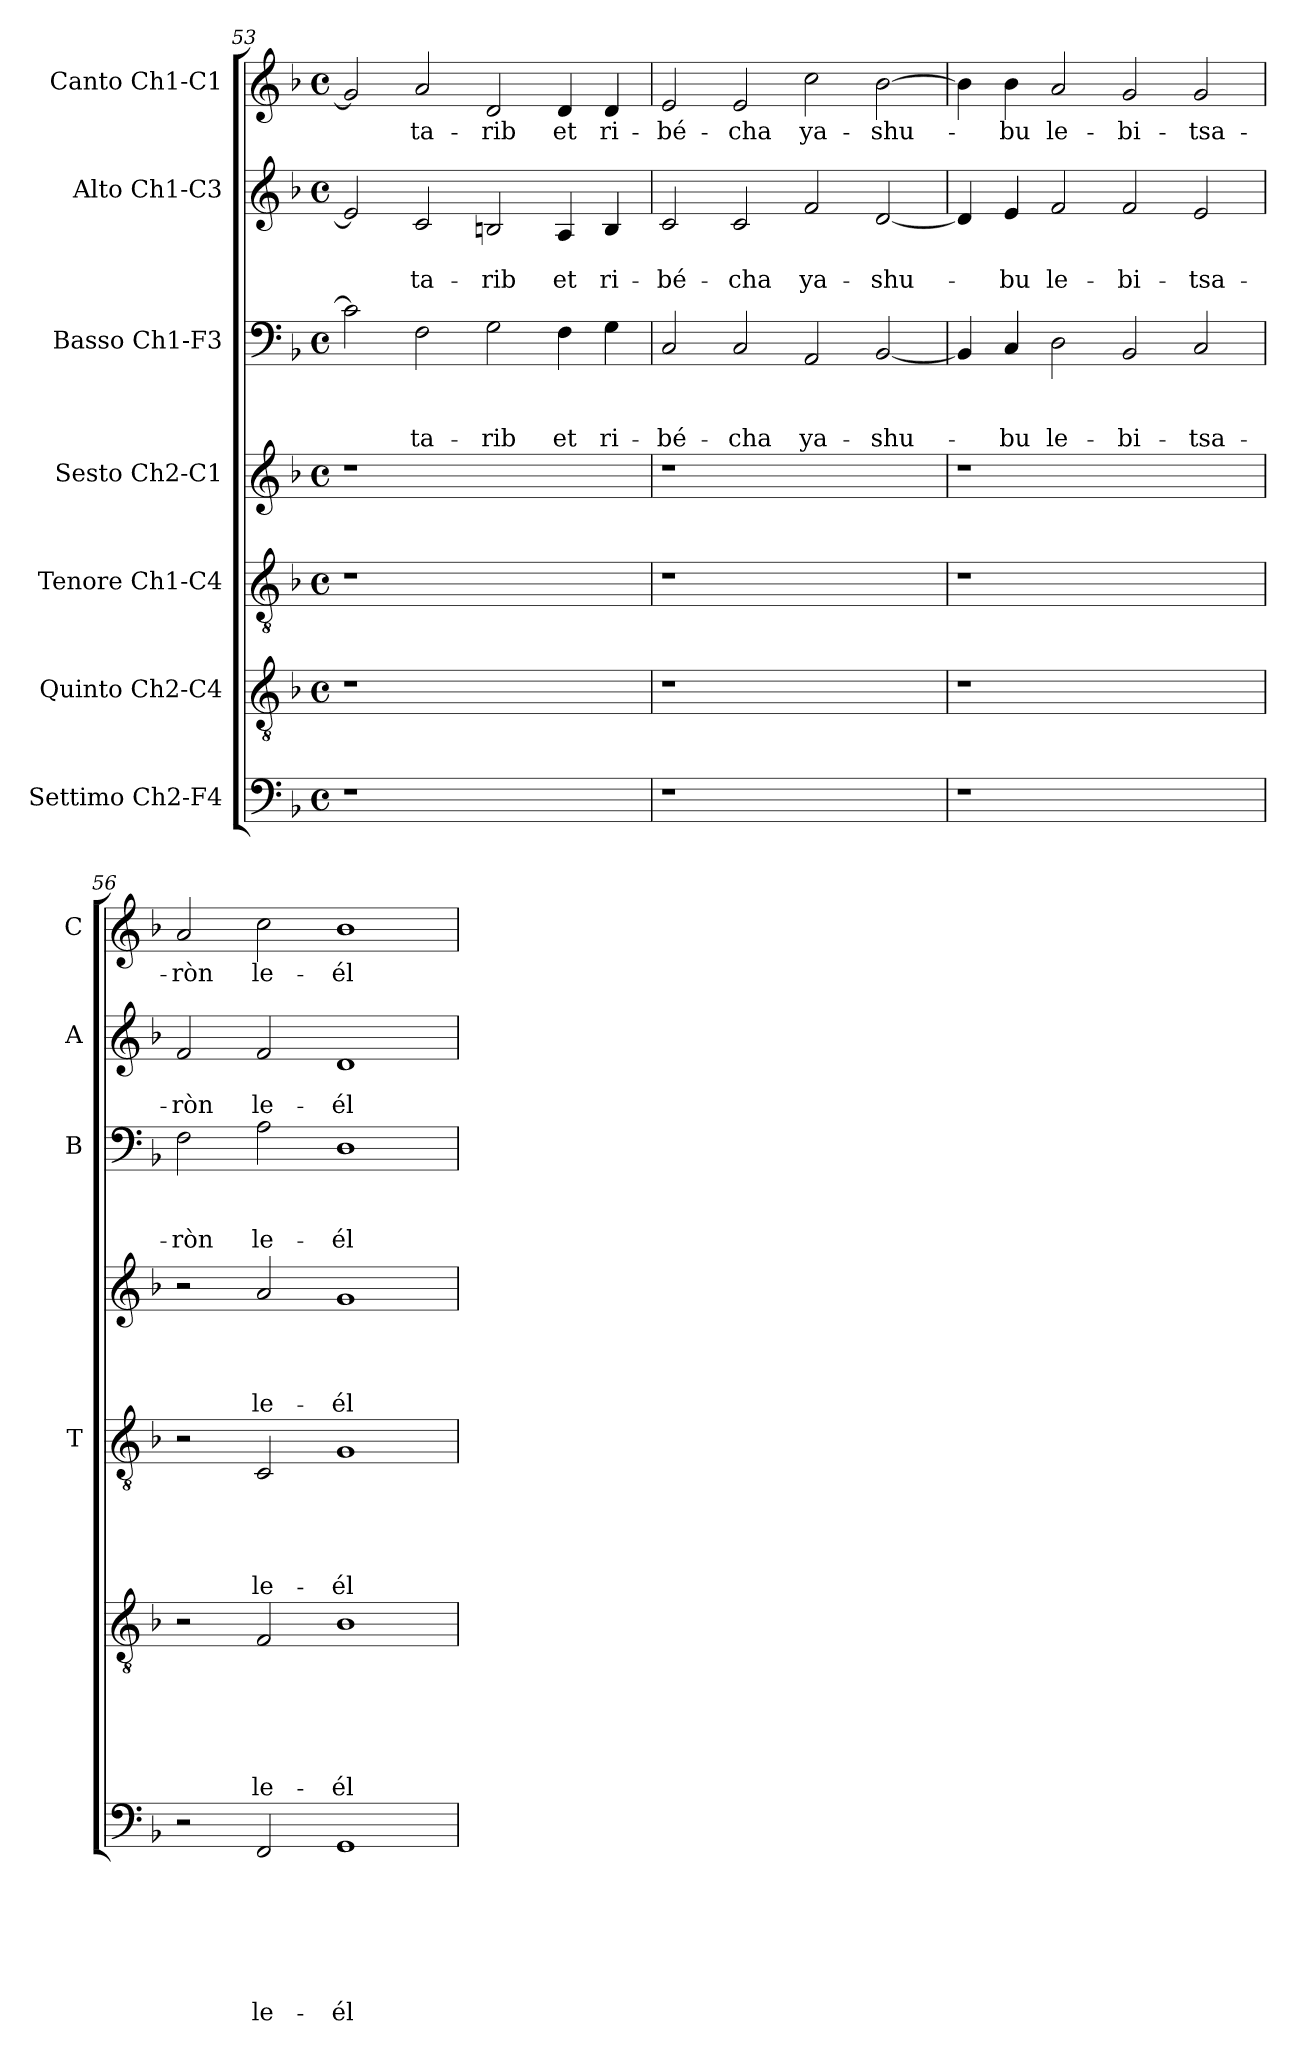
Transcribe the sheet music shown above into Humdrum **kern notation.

**kern	**text	**text	**text	**text	**text	**text	**text	**kern	**text	**text	**text	**text	**text	**text	**kern	**text	**text	**text	**text	**text	**kern	**text	**text	**text	**text	**kern	**text	**text	**text	**kern	**text	**text	**kern	**text
*part7	*part7	*part7	*part7	*part7	*part7	*part7	*part7	*part6	*part6	*part6	*part6	*part6	*part6	*part6	*part5	*part5	*part5	*part5	*part5	*part5	*part4	*part4	*part4	*part4	*part4	*part3	*part3	*part3	*part3	*part2	*part2	*part2	*part1	*part1
*staff7	*staff7	*staff7	*staff7	*staff7	*staff7	*staff7	*staff7	*staff6	*staff6	*staff6	*staff6	*staff6	*staff6	*staff6	*staff5	*staff5	*staff5	*staff5	*staff5	*staff5	*staff4	*staff4	*staff4	*staff4	*staff4	*staff3	*staff3	*staff3	*staff3	*staff2	*staff2	*staff2	*staff1	*staff1
*I"Settimo Ch2-F4	*	*	*	*	*	*	*	*I"Quinto Ch2-C4	*	*	*	*	*	*	*I"Tenore Ch1-C4	*	*	*	*	*	*I"Sesto Ch2-C1	*	*	*	*	*I"Basso Ch1-F3	*	*	*	*I"Alto Ch1-C3	*	*	*I"Canto Ch1-C1	*
*	*	*	*	*	*	*	*	*	*	*	*	*	*	*	*I'T	*	*	*	*	*	*	*	*	*	*	*I'B	*	*	*	*I'A	*	*	*I'C	*
*clefF4	*	*	*	*	*	*	*	*clefGv2	*	*	*	*	*	*	*clefGv2	*	*	*	*	*	*clefG2	*	*	*	*	*clefF4	*	*	*	*clefG2	*	*	*clefG2	*
*k[b-]	*	*	*	*	*	*	*	*k[b-]	*	*	*	*	*	*	*k[b-]	*	*	*	*	*	*k[b-]	*	*	*	*	*k[b-]	*	*	*	*k[b-]	*	*	*k[b-]	*
*F:	*	*	*	*	*	*	*	*F:	*	*	*	*	*	*	*F:	*	*	*	*	*	*F:	*	*	*	*	*F:	*	*	*	*F:	*	*	*F:	*
*M4/4	*	*	*	*	*	*	*	*M4/4	*	*	*	*	*	*	*M4/4	*	*	*	*	*	*M4/4	*	*	*	*	*M4/4	*	*	*	*M4/4	*	*	*M4/4	*
*met(c)	*	*	*	*	*	*	*	*met(c)	*	*	*	*	*	*	*met(c)	*	*	*	*	*	*met(c)	*	*	*	*	*met(c)	*	*	*	*met(c)	*	*	*met(c)	*
=53	=53	=53	=53	=53	=53	=53	=53	=53	=53	=53	=53	=53	=53	=53	=53	=53	=53	=53	=53	=53	=53	=53	=53	=53	=53	=53	=53	=53	=53	=53	=53	=53	=53	=53
1r	.	.	.	.	.	.	.	1r	.	.	.	.	.	.	1r	.	.	.	.	.	1r	.	.	.	.	2c\]	.	.	.	2e/]	.	.	2g/]	.
!	!	!	!	!	!	!	!	!	!	!	!	!	!	!	!	!	!	!	!	!	!	!	!	!	!	!	!	!	!LO:LY:b	!	!	!LO:LY:b	!	!LO:LY:b
.	.	.	.	.	.	.	.	.	.	.	.	.	.	.	.	.	.	.	.	.	.	.	.	.	.	2F\	.	.	ta-	2c/	.	ta-	2a/	ta-
!	!	!	!	!	!	!	!	!	!	!	!	!	!	!	!	!	!	!	!	!	!	!	!	!	!	!	!	!	!LO:LY:b	!	!	!LO:LY:b	!	!LO:LY:b
1ryy	.	.	.	.	.	.	.	1ryy	.	.	.	.	.	.	1ryy	.	.	.	.	.	1ryy	.	.	.	.	2G\	.	.	-rib	2Bn/	.	-rib	2d/	-rib
!	!	!	!	!	!	!	!	!	!	!	!	!	!	!	!	!	!	!	!	!	!	!	!	!	!	!	!	!	!LO:LY:b	!	!	!LO:LY:b	!	!LO:LY:b
.	.	.	.	.	.	.	.	.	.	.	.	.	.	.	.	.	.	.	.	.	.	.	.	.	.	4F\	.	.	et	4A/	.	et	4d/	et
!	!	!	!	!	!	!	!	!	!	!	!	!	!	!	!	!	!	!	!	!	!	!	!	!	!	!	!	!	!LO:LY:b	!	!	!LO:LY:b	!	!LO:LY:b
.	.	.	.	.	.	.	.	.	.	.	.	.	.	.	.	.	.	.	.	.	.	.	.	.	.	4G\	.	.	ri-	4B/	.	ri-	4d/	ri-
!!LO:PB:g=z
=54	=54	=54	=54	=54	=54	=54	=54	=54	=54	=54	=54	=54	=54	=54	=54	=54	=54	=54	=54	=54	=54	=54	=54	=54	=54	=54	=54	=54	=54	=54	=54	=54	=54	=54
!	!	!	!	!	!	!	!	!	!	!	!	!	!	!	!	!	!	!	!	!	!	!	!	!	!	!	!	!	!LO:LY:b	!	!	!LO:LY:b	!	!LO:LY:b
1r	.	.	.	.	.	.	.	1r	.	.	.	.	.	.	1r	.	.	.	.	.	1r	.	.	.	.	2C/	.	.	-bé-	2c/	.	-bé-	2e/	-bé-
!	!	!	!	!	!	!	!	!	!	!	!	!	!	!	!	!	!	!	!	!	!	!	!	!	!	!	!	!	!LO:LY:b	!	!	!LO:LY:b	!	!LO:LY:b
.	.	.	.	.	.	.	.	.	.	.	.	.	.	.	.	.	.	.	.	.	.	.	.	.	.	2C/	.	.	-cha	2c/	.	-cha	2e/	-cha
!	!	!	!	!	!	!	!	!	!	!	!	!	!	!	!	!	!	!	!	!	!	!	!	!	!	!	!	!	!LO:LY:b	!	!	!LO:LY:b	!	!LO:LY:b
1ryy	.	.	.	.	.	.	.	1ryy	.	.	.	.	.	.	1ryy	.	.	.	.	.	1ryy	.	.	.	.	2AA/	.	.	ya-	2f/	.	ya-	2cc\	ya-
!	!	!	!	!	!	!	!	!	!	!	!	!	!	!	!	!	!	!	!	!	!	!	!	!	!	!	!	!	!LO:LY:b	!	!	!LO:LY:b	!	!LO:LY:b
.	.	.	.	.	.	.	.	.	.	.	.	.	.	.	.	.	.	.	.	.	.	.	.	.	.	[2BB-/	.	.	-shu-	[2d/	.	-shu-	[2b-\	-shu-
=55	=55	=55	=55	=55	=55	=55	=55	=55	=55	=55	=55	=55	=55	=55	=55	=55	=55	=55	=55	=55	=55	=55	=55	=55	=55	=55	=55	=55	=55	=55	=55	=55	=55	=55
1r	.	.	.	.	.	.	.	1r	.	.	.	.	.	.	1r	.	.	.	.	.	1r	.	.	.	.	4BB-/]	.	.	.	4d/]	.	.	4b-\]	.
!	!	!	!	!	!	!	!	!	!	!	!	!	!	!	!	!	!	!	!	!	!	!	!	!	!	!	!	!	!LO:LY:b	!	!	!LO:LY:b	!	!LO:LY:b
.	.	.	.	.	.	.	.	.	.	.	.	.	.	.	.	.	.	.	.	.	.	.	.	.	.	4C/	.	.	-bu	4e/	.	-bu	4b-\	-bu
!	!	!	!	!	!	!	!	!	!	!	!	!	!	!	!	!	!	!	!	!	!	!	!	!	!	!	!	!	!LO:LY:b	!	!	!LO:LY:b	!	!LO:LY:b
.	.	.	.	.	.	.	.	.	.	.	.	.	.	.	.	.	.	.	.	.	.	.	.	.	.	2D\	.	.	le-	2f/	.	le-	2a/	le-
!	!	!	!	!	!	!	!	!	!	!	!	!	!	!	!	!	!	!	!	!	!	!	!	!	!	!	!	!	!LO:LY:b	!	!	!LO:LY:b	!	!LO:LY:b
1ryy	.	.	.	.	.	.	.	1ryy	.	.	.	.	.	.	1ryy	.	.	.	.	.	1ryy	.	.	.	.	2BB-/	.	.	-bi-	2f/	.	-bi-	2g/	-bi-
!	!	!	!	!	!	!	!	!	!	!	!	!	!	!	!	!	!	!	!	!	!	!	!	!	!	!	!	!	!LO:LY:b	!	!	!LO:LY:b	!	!LO:LY:b
.	.	.	.	.	.	.	.	.	.	.	.	.	.	.	.	.	.	.	.	.	.	.	.	.	.	2C/	.	.	-tsa-	2e/	.	-tsa-	2g/	-tsa-
=56	=56	=56	=56	=56	=56	=56	=56	=56	=56	=56	=56	=56	=56	=56	=56	=56	=56	=56	=56	=56	=56	=56	=56	=56	=56	=56	=56	=56	=56	=56	=56	=56	=56	=56
!	!	!	!	!	!	!	!	!	!	!	!	!	!	!	!	!	!	!	!	!	!	!	!	!	!	!	!	!	!LO:LY:b	!	!	!LO:LY:b	!	!LO:LY:b
2r	.	.	.	.	.	.	.	2r	.	.	.	.	.	.	2r	.	.	.	.	.	2r	.	.	.	.	2F\	.	.	-ròn	2f/	.	-ròn	2a/	-ròn
!	!	!	!	!	!	!	!LO:LY:b	!	!	!	!	!	!	!LO:LY:b	!	!	!	!	!	!LO:LY:b	!	!	!	!	!LO:LY:b	!	!	!	!LO:LY:b	!	!	!LO:LY:b	!	!LO:LY:b
2FF/	.	.	.	.	.	.	le-	2F/	.	.	.	.	.	le-	2C/	.	.	.	.	le-	2a/	.	.	.	le-	2A\	.	.	le-	2f/	.	le-	2cc\	le-
!	!	!	!	!	!	!	!LO:LY:b	!	!	!	!	!	!	!LO:LY:b	!	!	!	!	!	!LO:LY:b	!	!	!	!	!LO:LY:b	!	!	!	!LO:LY:b	!	!	!LO:LY:b	!	!LO:LY:b
1GG	.	.	.	.	.	.	-él	1B-	.	.	.	.	.	-él	1G	.	.	.	.	-él	1g	.	.	.	-él	1D	.	.	-él	1d	.	-él	1b-	-él
=	=	=	=	=	=	=	=	=	=	=	=	=	=	=	=	=	=	=	=	=	=	=	=	=	=	=	=	=	=	=	=	=	=	=
*-	*-	*-	*-	*-	*-	*-	*-	*-	*-	*-	*-	*-	*-	*-	*-	*-	*-	*-	*-	*-	*-	*-	*-	*-	*-	*-	*-	*-	*-	*-	*-	*-	*-	*-
